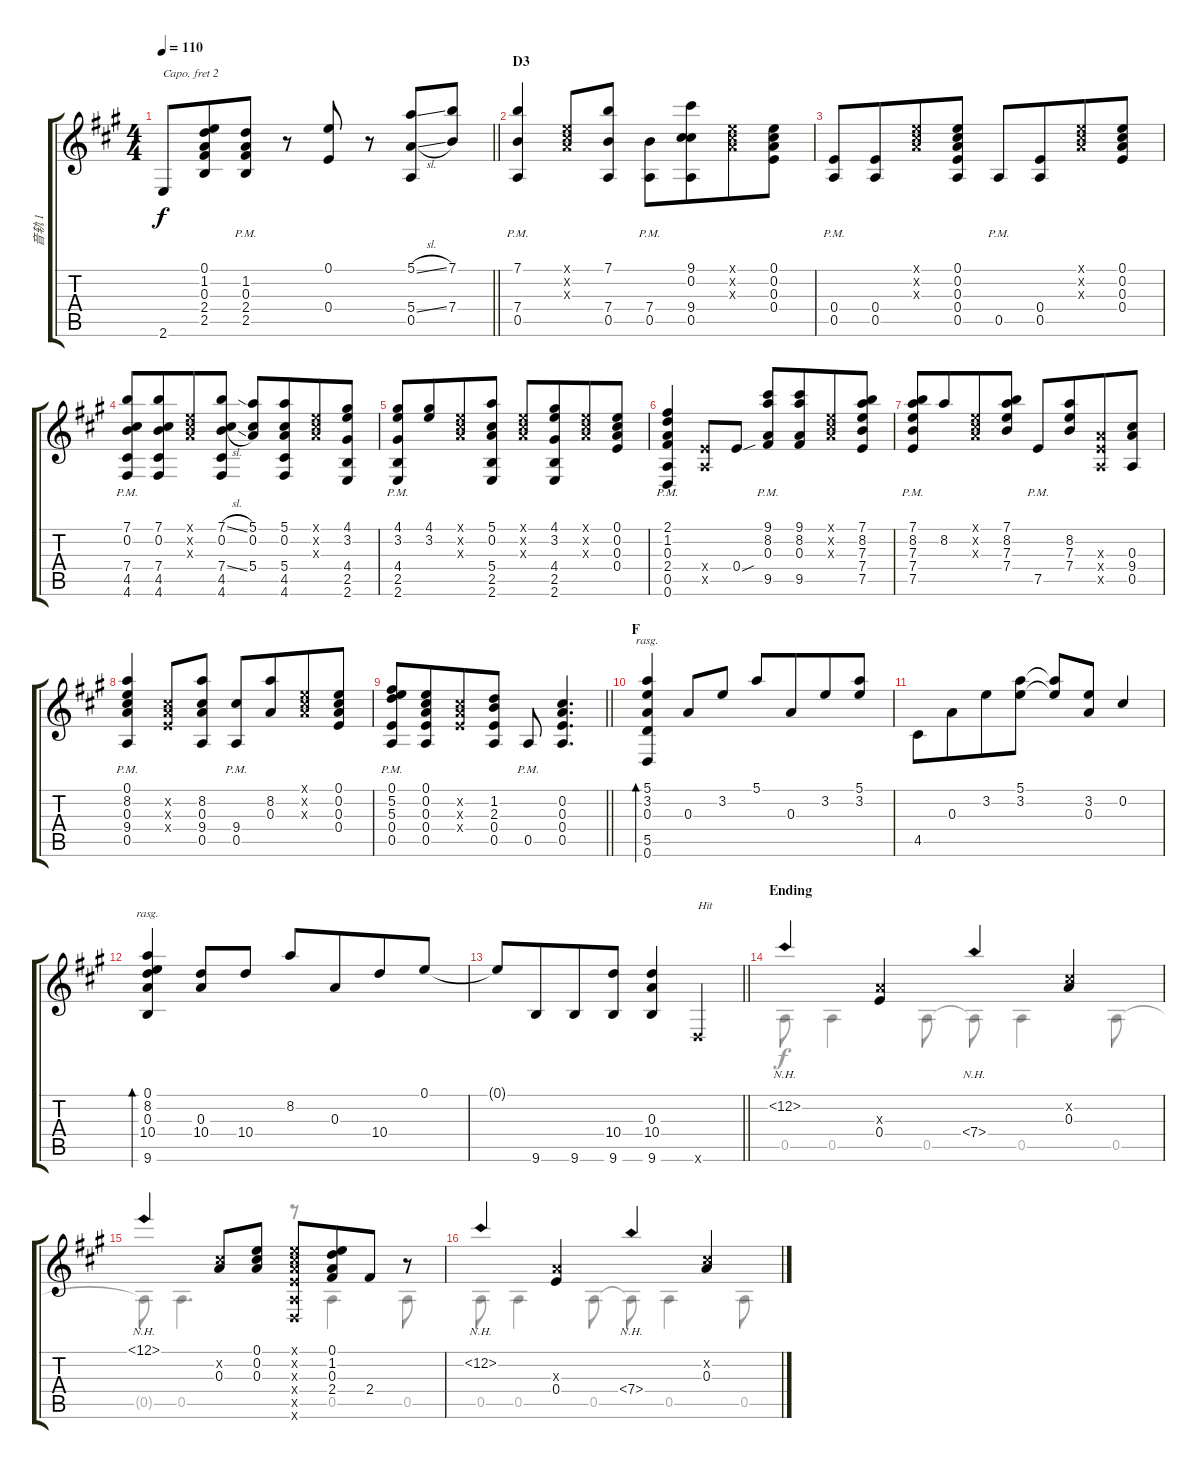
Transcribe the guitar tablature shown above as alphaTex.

\track ("音轨 1" "音轨 1") {instrument acousticguitarsteel}
\staff {score tabs}
\capo 2
\tuning (D4 B3 G3 D3 G2 C2) {hide}
\voice
\ts (4 4)
\tempo 110
\clef g2
\barLineRight lightlight
\ks a
2.6.8{dy f} (0.1 1.2 0.3 2.4 2.5).8{beam merge} (1.2 0.3 2.4 2.5{pm}).8 r.8 (0.1 0.4).8 r.8 (5.1{sl} 5.4{sl} 0.5).8 (7.1 7.4).8 |
\section ("" "D3")
(7.1 7.4 0.5{pm}).4 (0.1{x} 0.2{x} 0.3{x}).8 (7.1 7.4 0.5).8 (7.4 0.5{pm}).8 (9.1 0.2 9.4 0.5).8{beam merge} (0.1{x} 0.2{x} 0.3{x}).8 (0.1 0.2 0.3 0.4).8 |
(0.4 0.5{pm}).8 (0.4 0.5).8{beam merge} (0.1{x} 0.2{x} 0.3{x}).8 (0.1 0.2 0.3 0.4 0.5).8 0.5{pm}.8 (0.4 0.5).8{beam merge} (0.1{x} 0.2{x} 0.3{x}).8 (0.1 0.2 0.3 0.4).8 |
(7.1 0.2 7.4 4.5 4.6{pm}).8 (7.1 0.2 7.4 4.5 4.6).8{beam merge} (0.1{x} 0.2{x} 0.3{x}).8 (7.1{sl} 0.2 7.4{sl} 4.5 4.6).8 (5.1 0.2 5.4).8 (5.1 0.2 5.4 4.5 4.6).8{beam merge} (0.1{x} 0.2{x} 0.3{x}).8 (4.1 3.2 4.4 2.5 2.6).8 |
(4.1 3.2 4.4 2.5 2.6{pm}).8 (4.1 3.2).8{beam merge} (0.1{x} 0.2{x} 0.3{x}).8 (5.1 0.2 5.4 2.5 2.6).8 (0.1{x} 0.2{x} 0.3{x}).8 (4.1 3.2 4.4 2.5 2.6).8{beam merge} (0.1{x} 0.2{x} 0.3{x}).8 (0.1 0.2 0.3 0.4).8 |
(2.1 1.2 0.3 2.4 0.5 0.6{pm}).4 (0.4{x} 0.5{x}).8 0.4{sou}.8 (9.1 8.2 0.3 9.5{pm}).8{beam Up} (9.1 8.2 0.3 9.5).8{beam Up beam merge} (0.1{x} 0.2{x} 0.3{x}).8{beam Up} (7.1 8.2 7.3 7.4 7.5).8{beam Up} |
(7.1 8.2 7.3 7.4 7.5{pm}).8{beam Up} 8.2.8{beam Up beam merge} (0.1{x} 0.2{x} 0.3{x}).8{beam Up} (7.1 8.2 7.3 7.4).8{beam Up} 7.5{pm}.8 (8.2 7.3 7.4).8{beam merge} (0.3{x} 0.4{x} 0.5{x}).8 (0.3 9.4 0.5).8 |
(0.1 8.2 0.3 9.4 0.5{pm}).4 (0.2{x} 0.3{x} 0.4{x}).8 (8.2 0.3 9.4 0.5).8 (9.4 0.5{pm}).8 (8.2 0.3).8{beam merge} (0.1{x} 0.2{x} 0.3{x}).8 (0.1 0.2 0.3 0.4).8 |
\barLineRight lightlight
(0.1 5.2 5.3 0.4 0.5{pm}).8 (0.1 0.2 0.3 0.4 0.5).8{beam merge} (0.2{x} 0.3{x} 0.4{x}).8 (1.2 2.3 0.4 0.5).8 0.5{pm}.8 (0.2 0.3 0.4 0.5).4{d} |
\section ("" "F")
(5.1 3.2 0.3 5.5 0.6).4{bd 240 rasg ii} 0.3.8{beam Up} 3.2.8{beam Up} 5.1.8{beam Up} 0.3.8{beam Up beam merge} 3.2.8{beam Up} (5.1 3.2).8{beam Up} |
4.5.8 0.3.8{beam merge} 3.2.8 (5.1 3.2).8 (5.1{t} 3.2{t}).8{beam Up} (3.2 0.3).8{beam Up} 0.2.4{beam Up} |
(0.1 8.2 0.3 10.4 9.6).4{bd 240 rasg ii} (0.3 10.4).8{beam Up} 10.4.8{beam Up} 8.2.8{beam Up} 0.3.8{beam Up beam merge} 10.4.8{beam Up} 0.1.8{beam Up} |
\barLineRight lightlight
0.1{t}.8 9.6.8{beam merge} 9.6.8 (10.4 9.6).8 (0.3 10.4 9.6).4 0.6{x}.4{txt "Hit"} |
\section ("" "Ending")
12.2{nh}.4 (0.3{x} 0.4).4 7.4{nh}.4 (0.2{x} 0.3).4 |
12.1{nh}.4 (0.2{x} 0.3).8{beam Up} (0.1 0.2 0.3).8{beam Up} (0.1{x} 0.2{x} 0.3{x} 0.4{x} 0.5{x} 0.6{x}).8 (0.1 1.2 0.3 2.4).8{beam merge} 2.4.8 r.8 |
12.2{nh}.4 (0.3{x} 0.4).4 7.4{nh}.4 (0.2{x} 0.3).4
\voice
\clef g2
\ottava regular
\simile none
\barLineRight lightlight
\ks a
|
|
|
|
|
|
|
|
\barLineRight lightlight
|
|
|
|
\barLineRight lightlight
|
0.5.8 0.5.4 0.5.8 0.5{t}.8 0.5.4 0.5.8 |
0.5{t}.8 0.5.4{d} r.8 0.5.4 0.5.8 |
0.5.8 0.5.4 0.5.8 0.5{t}.8 0.5.4 0.5.8
